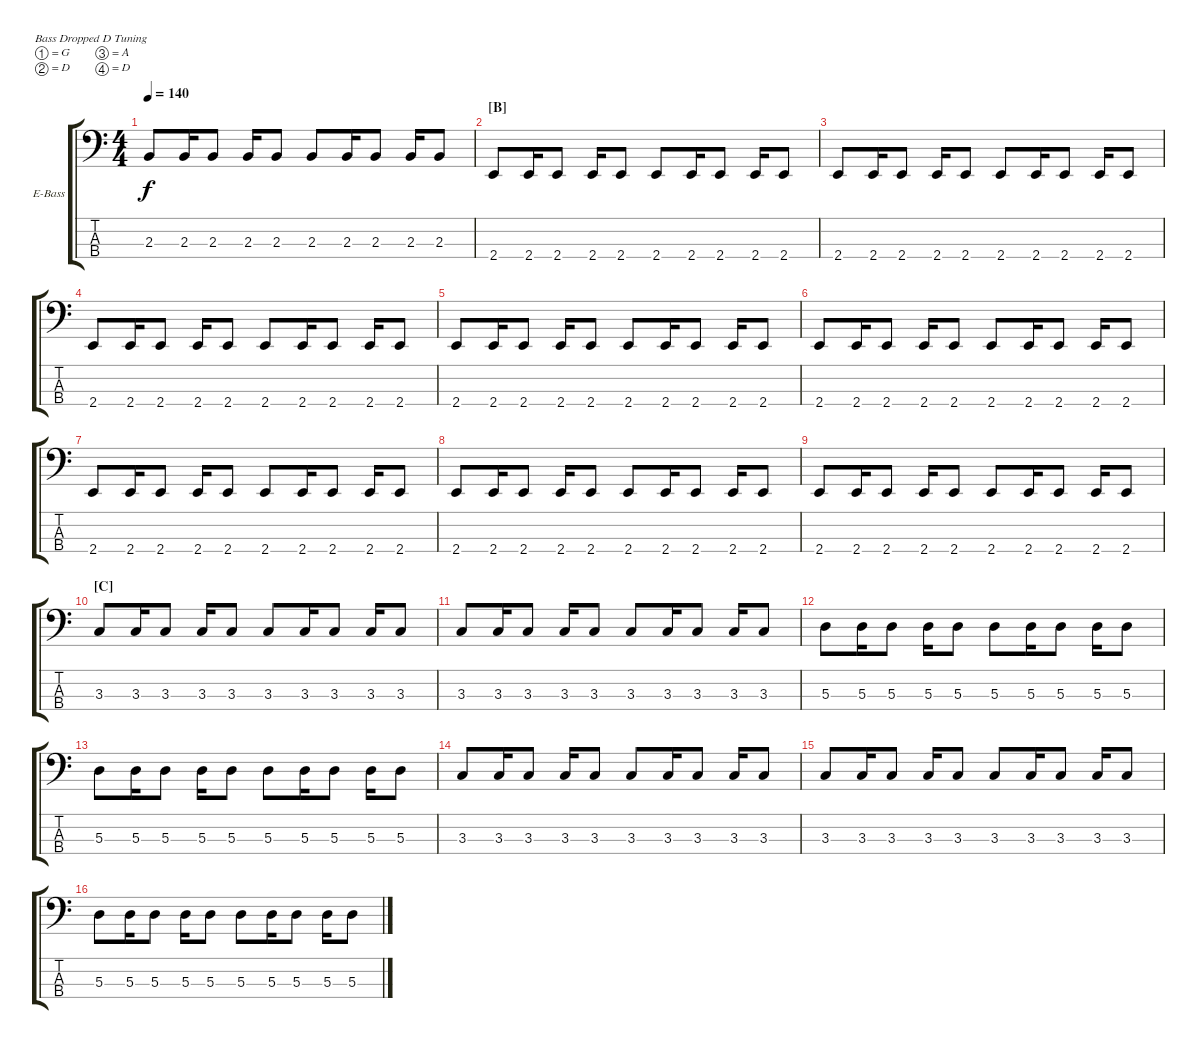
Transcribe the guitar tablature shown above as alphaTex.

\defaultSystemsLayout 4
\bracketExtendMode groupsimilarinstruments
\firstSystemTrackNameOrientation horizontal
\otherSystemsTrackNameOrientation horizontal
\track ("Bass" "E-Bass") {instrument electricbassfinger}
\staff {score tabs}
\tuning (G2 D2 A1 D1)
\ts (4 4)
\tempo 140
\clef f4
\ks c
2.3.8{dy f} 2.3.16 2.3.8 2.3.16 2.3.8 2.3.8 2.3.16 2.3.8 2.3.16 2.3.8 |
\section ("B" "")
2.4.8 2.4.16 2.4.8 2.4.16 2.4.8 2.4.8 2.4.16 2.4.8 2.4.16 2.4.8 |
2.4.8 2.4.16 2.4.8 2.4.16 2.4.8 2.4.8 2.4.16 2.4.8 2.4.16 2.4.8 |
2.4.8 2.4.16 2.4.8 2.4.16 2.4.8 2.4.8 2.4.16 2.4.8 2.4.16 2.4.8 |
2.4.8 2.4.16 2.4.8 2.4.16 2.4.8 2.4.8 2.4.16 2.4.8 2.4.16 2.4.8 |
2.4.8 2.4.16 2.4.8 2.4.16 2.4.8 2.4.8 2.4.16 2.4.8 2.4.16 2.4.8 |
2.4.8 2.4.16 2.4.8 2.4.16 2.4.8 2.4.8 2.4.16 2.4.8 2.4.16 2.4.8 |
2.4.8 2.4.16 2.4.8 2.4.16 2.4.8 2.4.8 2.4.16 2.4.8 2.4.16 2.4.8 |
2.4.8 2.4.16 2.4.8 2.4.16 2.4.8 2.4.8 2.4.16 2.4.8 2.4.16 2.4.8 |
\section ("C" "")
3.3.8 3.3.16 3.3.8 3.3.16 3.3.8 3.3.8 3.3.16 3.3.8 3.3.16 3.3.8 |
3.3.8 3.3.16 3.3.8 3.3.16 3.3.8 3.3.8 3.3.16 3.3.8 3.3.16 3.3.8 |
5.3.8 5.3.16 5.3.8 5.3.16 5.3.8 5.3.8 5.3.16 5.3.8 5.3.16 5.3.8 |
5.3.8 5.3.16 5.3.8 5.3.16 5.3.8 5.3.8 5.3.16 5.3.8 5.3.16 5.3.8 |
3.3.8 3.3.16 3.3.8 3.3.16 3.3.8 3.3.8 3.3.16 3.3.8 3.3.16 3.3.8 |
3.3.8 3.3.16 3.3.8 3.3.16 3.3.8 3.3.8 3.3.16 3.3.8 3.3.16 3.3.8 |
5.3.8 5.3.16 5.3.8 5.3.16 5.3.8 5.3.8 5.3.16 5.3.8 5.3.16 5.3.8
